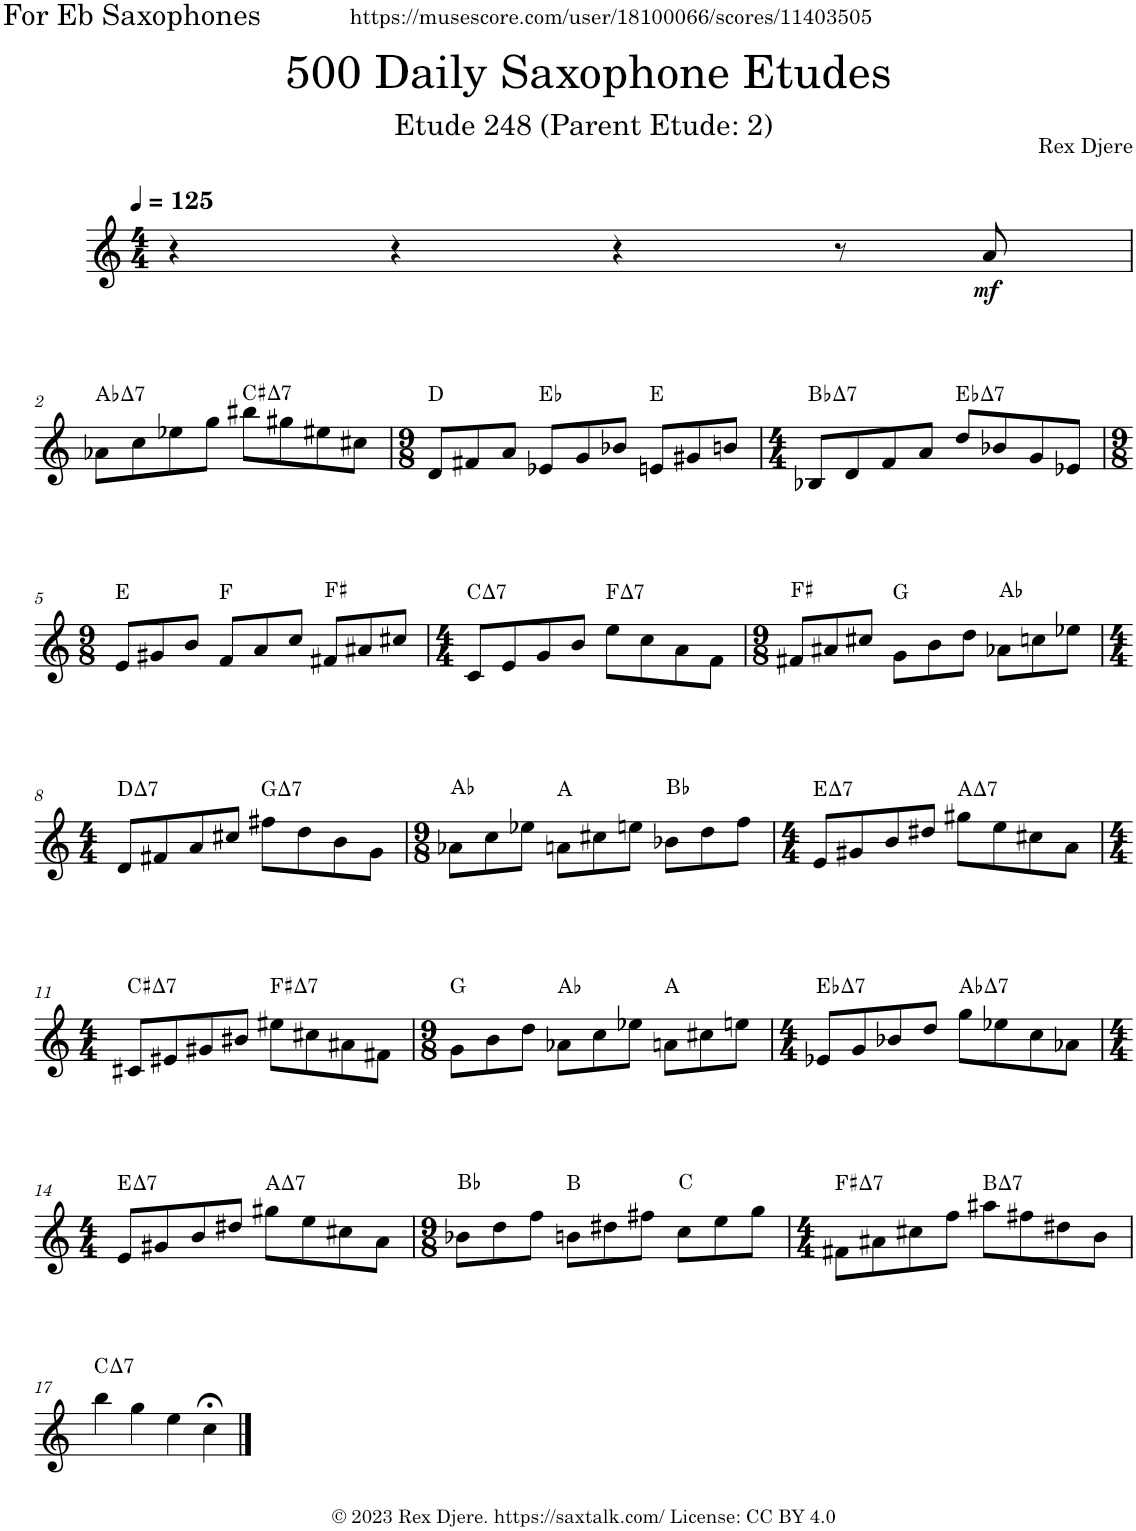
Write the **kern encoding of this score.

**kern	**dynam	**harte
*part1	*part1	*part1
*staff1	*staff1	*
*I"Alto Saxophone	*	*
*I'A. Sax.	*	*
*clefG2	*	*
*Trd5c9	*	*
*k[]	*	*
*M4/4	*	*
*MM125	*	*
=1	=1	=1
4r	.	.
4r	.	.
4r	.	.
8r	.	.
!	!LO:DY:b	!
8a/	mf	.
!!LO:LB:g=z
=2	=2	=2
!	!	!LO:H:kt=7
8a-X\L	.	Ab:maj7
8cc\	.	.
8ee-X\	.	.
8gg\J	.	.
!	!	!LO:H:kt=7
8bb#X\L	.	C#:maj7
8gg#X\	.	.
8ee#X\	.	.
8cc#X\J	.	.
=3	=3	=3
*M9/8	*	*
8d/L	.	D:maj
8f#X/	.	.
8a/J	.	.
8e-X/L	.	Eb:maj
8g/	.	.
8b-X/J	.	.
8en/L	.	E:maj
8g#X/	.	.
8bn/J	.	.
=4	=4	=4
*M4/4	*	*
!	!	!LO:H:kt=7
8B-X/L	.	Bb:maj7
8d/	.	.
8f/	.	.
8a/J	.	.
!	!	!LO:H:kt=7
8dd/L	.	Eb:maj7
8b-X/	.	.
8g/	.	.
8e-X/J	.	.
!!LO:LB:g=z
=5	=5	=5
*M9/8	*	*
8e/L	.	E:maj
8g#X/	.	.
8b/J	.	.
8f/L	.	F:maj
8a/	.	.
8cc/J	.	.
8f#X/L	.	F#:maj
8a#X/	.	.
8cc#X/J	.	.
=6	=6	=6
*M4/4	*	*
!	!	!LO:H:kt=7
8c/L	.	C:maj7
8e/	.	.
8g/	.	.
8b/J	.	.
!	!	!LO:H:kt=7
8ee\L	.	F:maj7
8cc\	.	.
8a\	.	.
8f\J	.	.
=7	=7	=7
*M9/8	*	*
8f#X/L	.	F#:maj
8a#X/	.	.
8cc#X/J	.	.
8g\L	.	G:maj
8b\	.	.
8dd\J	.	.
8a-X\L	.	Ab:maj
8ccn\	.	.
8ee-X\J	.	.
!!LO:LB:g=z
=8	=8	=8
*M4/4	*	*
!	!	!LO:H:kt=7
8d/L	.	D:maj7
8f#X/	.	.
8a/	.	.
8cc#X/J	.	.
!	!	!LO:H:kt=7
8ff#X\L	.	G:maj7
8dd\	.	.
8b\	.	.
8g\J	.	.
=9	=9	=9
*M9/8	*	*
8a-X\L	.	Ab:maj
8cc\	.	.
8ee-X\J	.	.
8an\L	.	A:maj
8cc#X\	.	.
8een\J	.	.
8b-X\L	.	Bb:maj
8dd\	.	.
8ff\J	.	.
=10	=10	=10
*M4/4	*	*
!	!	!LO:H:kt=7
8e/L	.	E:maj7
8g#X/	.	.
8b/	.	.
8dd#X/J	.	.
!	!	!LO:H:kt=7
8gg#X\L	.	A:maj7
8ee\	.	.
8cc#X\	.	.
8a\J	.	.
!!LO:LB:g=z
=11	=11	=11
*M4/4	*	*
!	!	!LO:H:kt=7
8c#X/L	.	C#:maj7
8e#X/	.	.
8g#X/	.	.
8b#X/J	.	.
!	!	!LO:H:kt=7
8ee#X\L	.	F#:maj7
8cc#X\	.	.
8a#X\	.	.
8f#X\J	.	.
=12	=12	=12
*M9/8	*	*
8g\L	.	G:maj
8b\	.	.
8dd\J	.	.
8a-X\L	.	Ab:maj
8cc\	.	.
8ee-X\J	.	.
8an\L	.	A:maj
8cc#X\	.	.
8een\J	.	.
=13	=13	=13
*M4/4	*	*
!	!	!LO:H:kt=7
8e-X/L	.	Eb:maj7
8g/	.	.
8b-X/	.	.
8dd/J	.	.
!	!	!LO:H:kt=7
8gg\L	.	Ab:maj7
8ee-X\	.	.
8cc\	.	.
8a-X\J	.	.
!!LO:LB:g=z
=14	=14	=14
*M4/4	*	*
!	!	!LO:H:kt=7
8e/L	.	E:maj7
8g#X/	.	.
8b/	.	.
8dd#X/J	.	.
!	!	!LO:H:kt=7
8gg#X\L	.	A:maj7
8ee\	.	.
8cc#X\	.	.
8a\J	.	.
=15	=15	=15
*M9/8	*	*
8b-X\L	.	Bb:maj
8dd\	.	.
8ff\J	.	.
8bn\L	.	B:maj
8dd#X\	.	.
8ff#X\J	.	.
8cc\L	.	C:maj
8ee\	.	.
8gg\J	.	.
=16	=16	=16
*M4/4	*	*
!	!	!LO:H:kt=7
8f#X\L	.	F#:maj7
8a#X\	.	.
8cc#X\	.	.
8ff\J	.	.
!	!	!LO:H:kt=7
8aa#X\L	.	B:maj7
8ff#X\	.	.
8dd#X\	.	.
8b\J	.	.
!!LO:LB:g=z
=17	=17	=17
!	!	!LO:H:kt=7
4bb\	.	C:maj7
4gg\	.	.
4ee\	.	.
4cc;<\	.	.
==	==	==
*-	*-	*-
